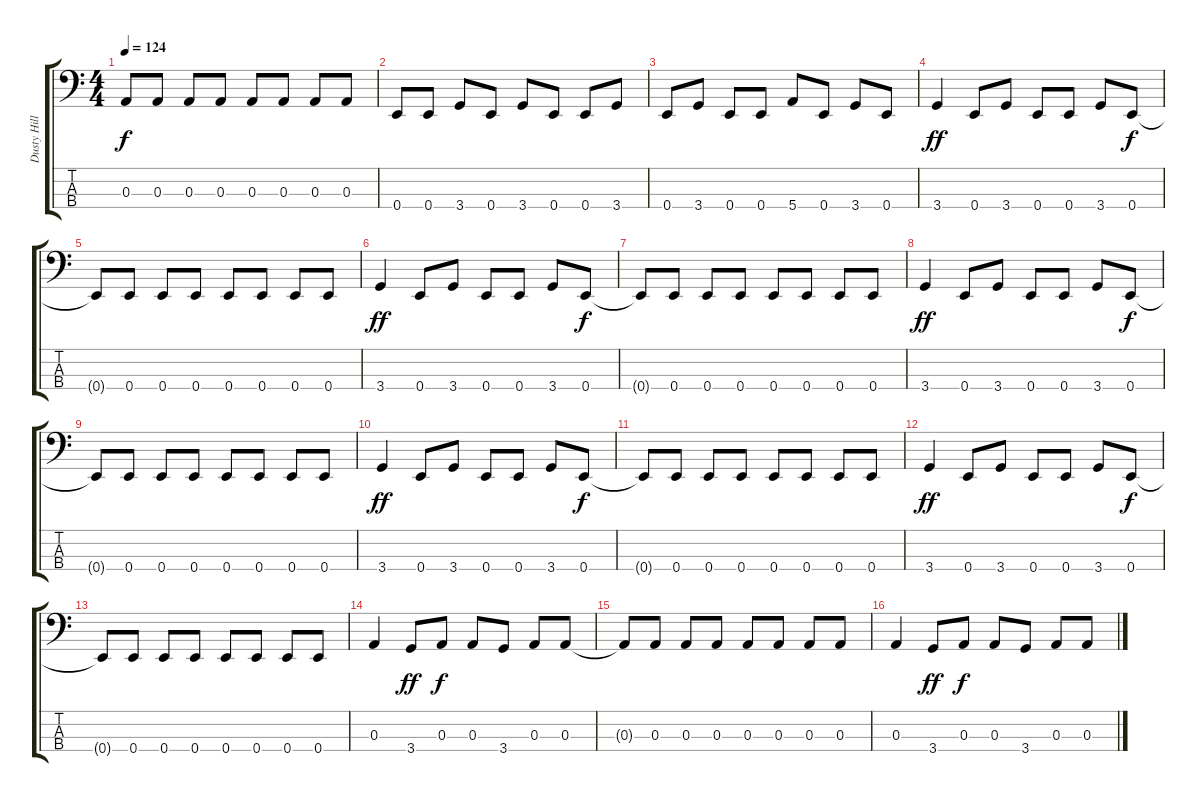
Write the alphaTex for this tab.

\track ("Dusty Hill" "Dusty Hill") {instrument electricbassfinger}
\staff {score tabs}
\tuning (G2 D2 A1 E1) {hide}
\ts (4 4)
\tempo 124
\clef f4
\ks c
0.3{t}.8{dy f} 0.3.8 0.3.8 0.3.8 0.3.8 0.3.8 0.3.8 0.3.8 |
0.4.8 0.4.8 3.4.8 0.4.8 3.4.8 0.4.8 0.4.8 3.4.8 |
0.4.8 3.4.8 0.4.8 0.4.8 5.4.8 0.4.8 3.4.8 0.4.8 |
3.4.4{dy ff} 0.4.8 3.4.8 0.4.8 0.4.8 3.4.8 0.4.8{dy f} |
0.4{t}.8 0.4.8 0.4.8 0.4.8 0.4.8 0.4.8 0.4.8 0.4.8 |
3.4.4{dy ff} 0.4.8 3.4.8 0.4.8 0.4.8 3.4.8 0.4.8{dy f} |
0.4{t}.8 0.4.8 0.4.8 0.4.8 0.4.8 0.4.8 0.4.8 0.4.8 |
3.4.4{dy ff} 0.4.8 3.4.8 0.4.8 0.4.8 3.4.8 0.4.8{dy f} |
0.4{t}.8 0.4.8 0.4.8 0.4.8 0.4.8 0.4.8 0.4.8 0.4.8 |
3.4.4{dy ff} 0.4.8 3.4.8 0.4.8 0.4.8 3.4.8 0.4.8{dy f} |
0.4{t}.8 0.4.8 0.4.8 0.4.8 0.4.8 0.4.8 0.4.8 0.4.8 |
3.4.4{dy ff} 0.4.8 3.4.8 0.4.8 0.4.8 3.4.8 0.4.8{dy f} |
0.4{t}.8 0.4.8 0.4.8 0.4.8 0.4.8 0.4.8 0.4.8 0.4.8 |
0.3.4 3.4.8{dy ff} 0.3.8{dy f} 0.3.8 3.4.8 0.3.8 0.3.8 |
0.3{t}.8 0.3.8 0.3.8 0.3.8 0.3.8 0.3.8 0.3.8 0.3.8 |
0.3.4 3.4.8{dy ff} 0.3.8{dy f} 0.3.8 3.4.8 0.3.8 0.3.8
